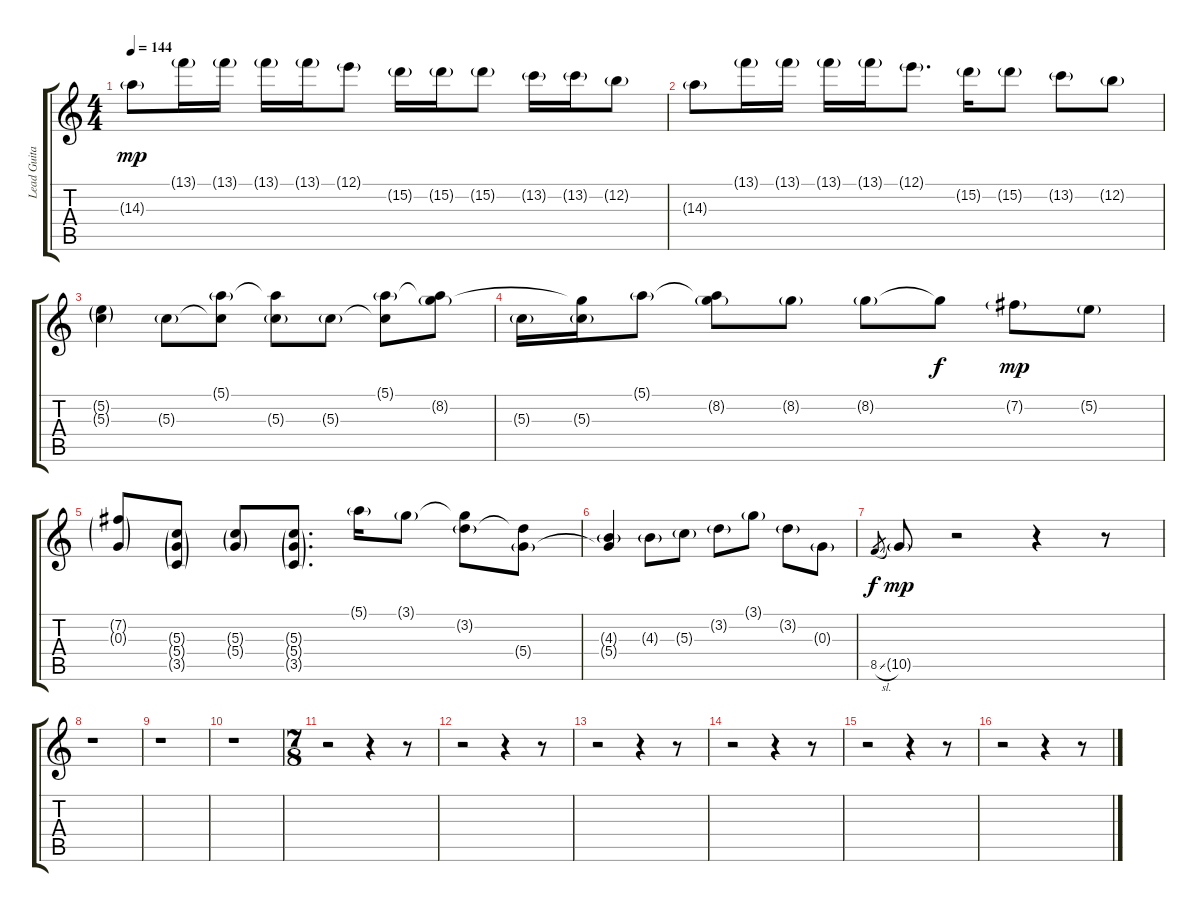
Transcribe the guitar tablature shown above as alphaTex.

\track ("Lead Guitar Echo" "Lead Guita") {instrument distortionguitar}
\staff {score tabs}
\tuning (E4 B3 G3 D3 A2 E2) {hide}
\ts (4 4)
\tempo 144
\clef g2
\ks c
14.3{g}.8{dy mp} 13.1{g}.16 13.1{g}.16 13.1{g}.16 13.1{g}.16 12.1{g}.8 15.2{g}.16 15.2{g}.16 15.2{g}.8 13.2{g}.16 13.2{g}.16 12.2{g}.8 |
14.3{g}.8 13.1{g}.16 13.1{g}.16 13.1{g}.16 13.1{g}.16 12.1{g}.8{d} 15.2{g}.16 15.2{g}.8 13.2{g}.8 12.2{g}.8 |
(5.2{g} 5.3{g}).4 5.3{g}.8 (5.1{g} 5.3{t}).8 (5.1{t} 5.3{g}).8 5.3{g}.8 (5.1{g} 5.3{t}).8 (5.1{t} 8.2{g}).8 |
5.3{g}.16 (8.2{t} 5.3{g}).16 5.1{g}.8 (5.1{t} 8.2{g}).8 8.2{g}.8 8.2{g}.8 8.2{t}.8{dy f} 7.2{g}.8{dy mp} 5.2{g}.8 |
(7.2{g} 0.3{g}).8 (5.3{g} 5.4{g} 3.5{g}).8 (5.3{g} 5.4{g}).8 (5.3{g} 5.4{g} 3.5{g}).8{d} 5.1{g}.16 3.1{g}.8 (3.1{t} 3.2{g}).8 (3.2{t} 5.4{g}).8 |
(4.3{g} 5.4{t}).4 4.3{g}.8 5.3{g}.8 3.2{g}.8 3.1{g}.8 3.2{g}.8 0.3{g}.8 |
8.5{sl}.8{gr dy f} 10.5{g}.8{dy mp} r.2 r.4 r.8 |
r.1 |
r.1 |
r.1 |
\ts (7 8)
r.2 r.4 r.8 |
r.2 r.4 r.8 |
r.2 r.4 r.8 |
r.2 r.4 r.8 |
r.2 r.4 r.8 |
r.2 r.4 r.8
